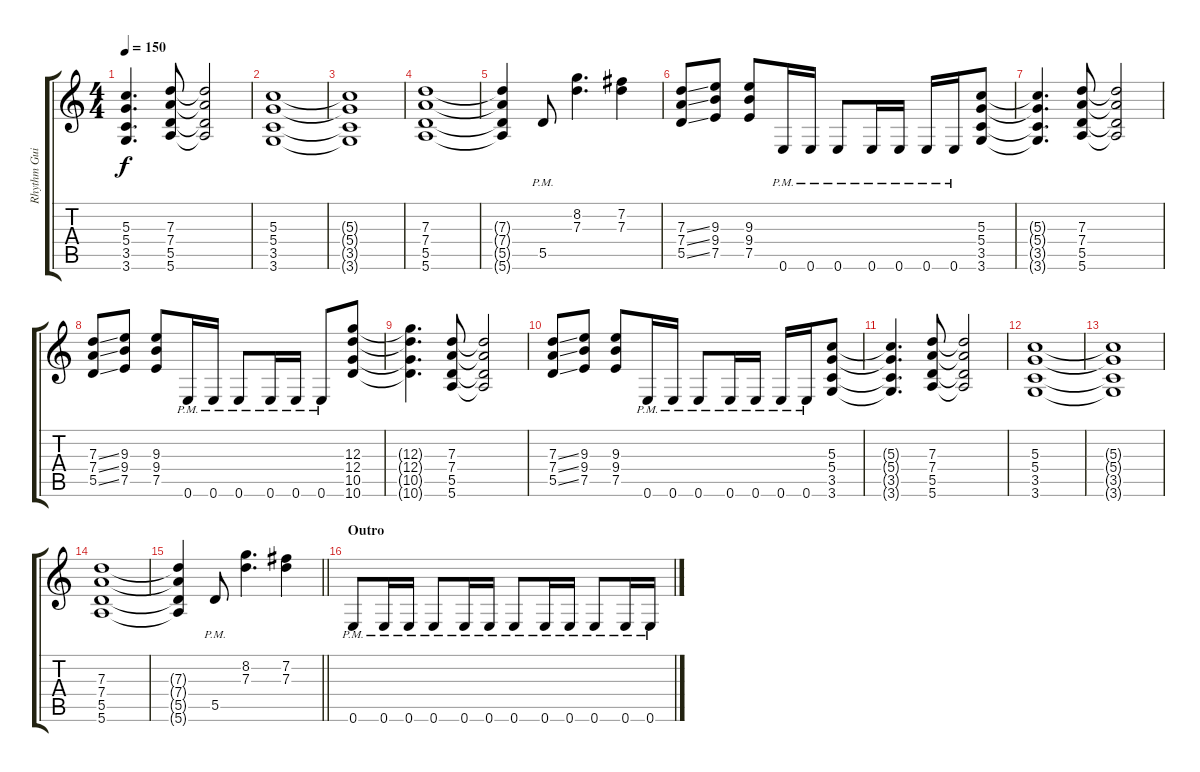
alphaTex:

\track ("Rhythm Guitar I" "Rhythm Gui") {instrument overdrivenguitar}
\staff {score tabs}
\tuning (E4 B3 G3 D3 A2 E2) {hide}
\ts (4 4)
\tempo 150
\clef g2
\ks c
(5.3{t} 5.4{t} 3.5{t} 3.6{t}).4{d dy f} (7.3 7.4 5.5 5.6).8 (7.3{t} 7.4{t} 5.5{t} 5.6{t}).2 |
(5.3 5.4 3.5 3.6).1 |
(5.3{t} 5.4{t} 3.5{t} 3.6{t}).1 |
(7.3 7.4 5.5 5.6).1 |
(7.3{t} 7.4{t} 5.5{t} 5.6{t}).4 5.5{pm}.8 (8.2 7.3).4{d} (7.2 7.3).4 |
(7.3{ss} 7.4{ss} 5.5{ss}).8 (9.3 9.4 7.5).8 (9.3 9.4 7.5).8 0.6{pm}.16 0.6{pm}.16 0.6{pm}.8 0.6{pm}.16 0.6{pm}.16 0.6{pm}.16 0.6{pm}.16 (5.3 5.4 3.5 3.6).8 |
(5.3{t} 5.4{t} 3.5{t} 3.6{t}).4{d} (7.3 7.4 5.5 5.6).8 (7.3{t} 7.4{t} 5.5{t} 5.6{t}).2 |
(7.3{ss} 7.4{ss} 5.5{ss}).8 (9.3 9.4 7.5).8 (9.3 9.4 7.5).8 0.6{pm}.16 0.6{pm}.16 0.6{pm}.8 0.6{pm}.16 0.6{pm}.16 0.6{pm}.8 (12.3 12.4 10.5 10.6).8 |
(12.3{t} 12.4{t} 10.5{t} 10.6{t}).4{d} (7.3 7.4 5.5 5.6).8 (7.3{t} 7.4{t} 5.5{t} 5.6{t}).2 |
(7.3{ss} 7.4{ss} 5.5{ss}).8 (9.3 9.4 7.5).8 (9.3 9.4 7.5).8 0.6{pm}.16 0.6{pm}.16 0.6{pm}.8 0.6{pm}.16 0.6{pm}.16 0.6{pm}.16 0.6{pm}.16 (5.3 5.4 3.5 3.6).8 |
(5.3{t} 5.4{t} 3.5{t} 3.6{t}).4{d} (7.3 7.4 5.5 5.6).8 (7.3{t} 7.4{t} 5.5{t} 5.6{t}).2 |
(5.3 5.4 3.5 3.6).1 |
(5.3{t} 5.4{t} 3.5{t} 3.6{t}).1 |
(7.3 7.4 5.5 5.6).1 |
\barLineRight lightlight
(7.3{t} 7.4{t} 5.5{t} 5.6{t}).4 5.5{pm}.8 (8.2 7.3).4{d} (7.2 7.3).4 |
\section ("" "Outro")
0.6{pm}.8 0.6{pm}.16 0.6{pm}.16 0.6{pm}.8 0.6{pm}.16 0.6{pm}.16 0.6{pm}.8 0.6{pm}.16 0.6{pm}.16 0.6{pm}.8 0.6{pm}.16 0.6{pm}.16
